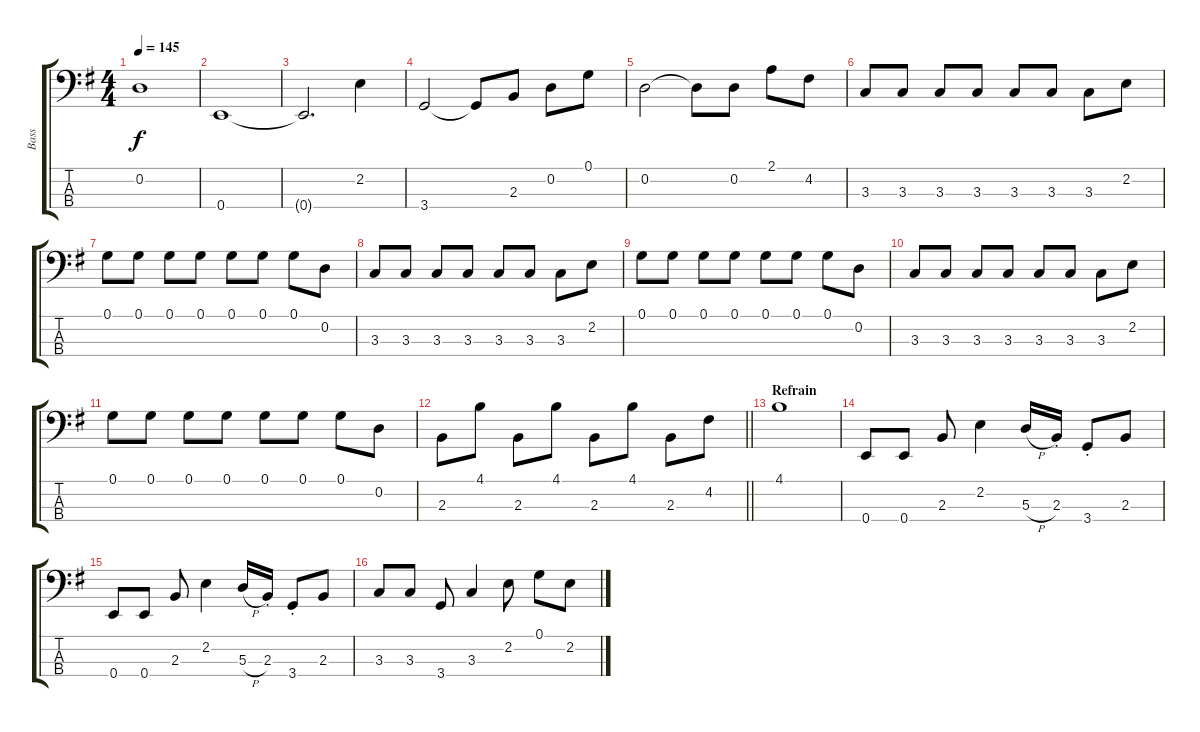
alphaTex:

\track ("Bass" "Bass") {instrument electricbassfinger}
\staff {score tabs}
\tuning (G2 D2 A1 E1) {hide}
\ts (4 4)
\tempo 145
\clef f4
\ks eminor
0.2.1{dy f} |
0.4.1 |
0.4{t}.2{d} 2.2.4 |
3.4.2 3.4{t}.8 2.3.8 0.2.8 0.1.8 |
0.2.2 0.2{t}.8 0.2.8 2.1.8 4.2.8 |
3.3.8 3.3.8 3.3.8 3.3.8 3.3.8 3.3.8 3.3.8 2.2.8 |
0.1.8 0.1.8 0.1.8 0.1.8 0.1.8 0.1.8 0.1.8 0.2.8 |
3.3.8 3.3.8 3.3.8 3.3.8 3.3.8 3.3.8 3.3.8 2.2.8 |
0.1.8 0.1.8 0.1.8 0.1.8 0.1.8 0.1.8 0.1.8 0.2.8 |
3.3.8 3.3.8 3.3.8 3.3.8 3.3.8 3.3.8 3.3.8 2.2.8 |
0.1.8 0.1.8 0.1.8 0.1.8 0.1.8 0.1.8 0.1.8 0.2.8 |
\barLineRight lightlight
2.3.8 4.1.8 2.3.8 4.1.8 2.3.8 4.1.8 2.3.8 4.2.8 |
\section ("" "Refrain")
4.1.1 |
0.4.8 0.4.8 2.3.8 2.2.4 5.3{h}.16 2.3{st}.16 3.4{st}.8 2.3.8 |
0.4.8 0.4.8 2.3.8 2.2.4 5.3{h}.16 2.3{st}.16 3.4{st}.8 2.3.8 |
3.3.8 3.3.8 3.4.8 3.3.4 2.2.8 0.1.8 2.2.8
